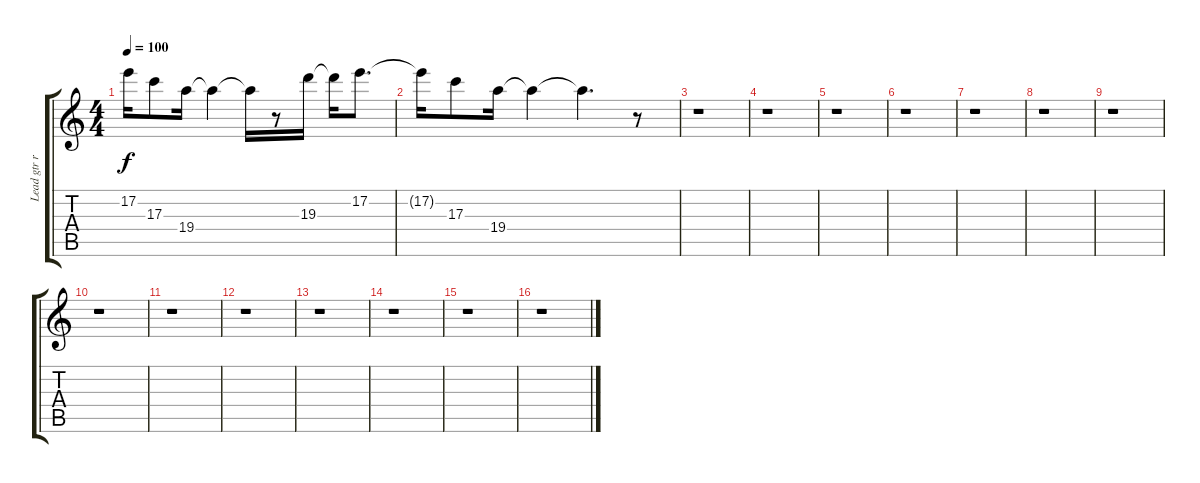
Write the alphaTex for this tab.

\track ("Lead gtr reverb 2" "Lead gtr r") {instrument overdrivenguitar}
\staff {score tabs}
\tuning (E4 B3 G3 D3 A2 E2) {hide}
\ts (4 4)
\tempo 100
\clef g2
\ks c
17.2{t}.16{dy f} 17.3.8 19.4.16 19.4{t}.4 19.4{t}.16 r.8 19.3.16 19.3{t}.16 17.2.8{d} |
17.2{t}.16 17.3.8 19.4.16 19.4{t}.4 19.4{t}.4{d} r.8 |
r.1 |
r.1 |
r.1 |
r.1 |
r.1 |
r.1 |
r.1 |
r.1 |
r.1 |
r.1 |
r.1 |
r.1 |
r.1 |
r.1
